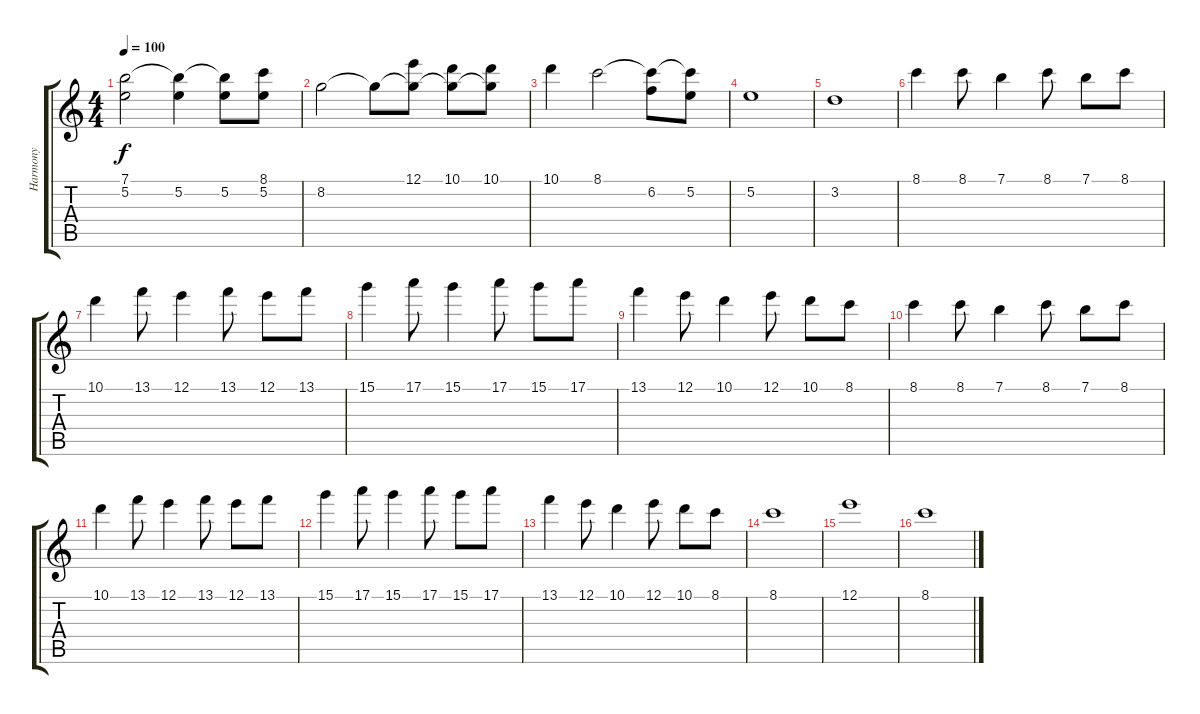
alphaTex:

\track ("Harmony" "Harmony") {instrument overdrivenguitar}
\staff {score tabs}
\tuning (E4 B3 G3 D3 A2 E2) {hide}
\ts (4 4)
\tempo 100
\clef g2
\ks c
(7.1 5.2).2{dy f} (7.1{t} 5.2).4 (7.1{t} 5.2).8 (8.1 5.2).8 |
8.2.2 8.2{t}.8 (12.1 8.2{t}).8 (10.1 8.2{t}).8 (10.1 8.2{t}).8 |
10.1.4 8.1.2 (8.1{t} 6.2).8 (8.1{t} 5.2).8 |
5.2.1 |
3.2.1 |
8.1.4 8.1.8 7.1.4 8.1.8 7.1.8 8.1.8 |
10.1.4 13.1.8 12.1.4 13.1.8 12.1.8 13.1.8 |
15.1.4 17.1.8 15.1.4 17.1.8 15.1.8 17.1.8 |
13.1.4 12.1.8 10.1.4 12.1.8 10.1.8 8.1.8 |
8.1.4 8.1.8 7.1.4 8.1.8 7.1.8 8.1.8 |
10.1.4 13.1.8 12.1.4 13.1.8 12.1.8 13.1.8 |
15.1.4 17.1.8 15.1.4 17.1.8 15.1.8 17.1.8 |
13.1.4 12.1.8 10.1.4 12.1.8 10.1.8 8.1.8 |
8.1.1 |
12.1.1 |
8.1.1
